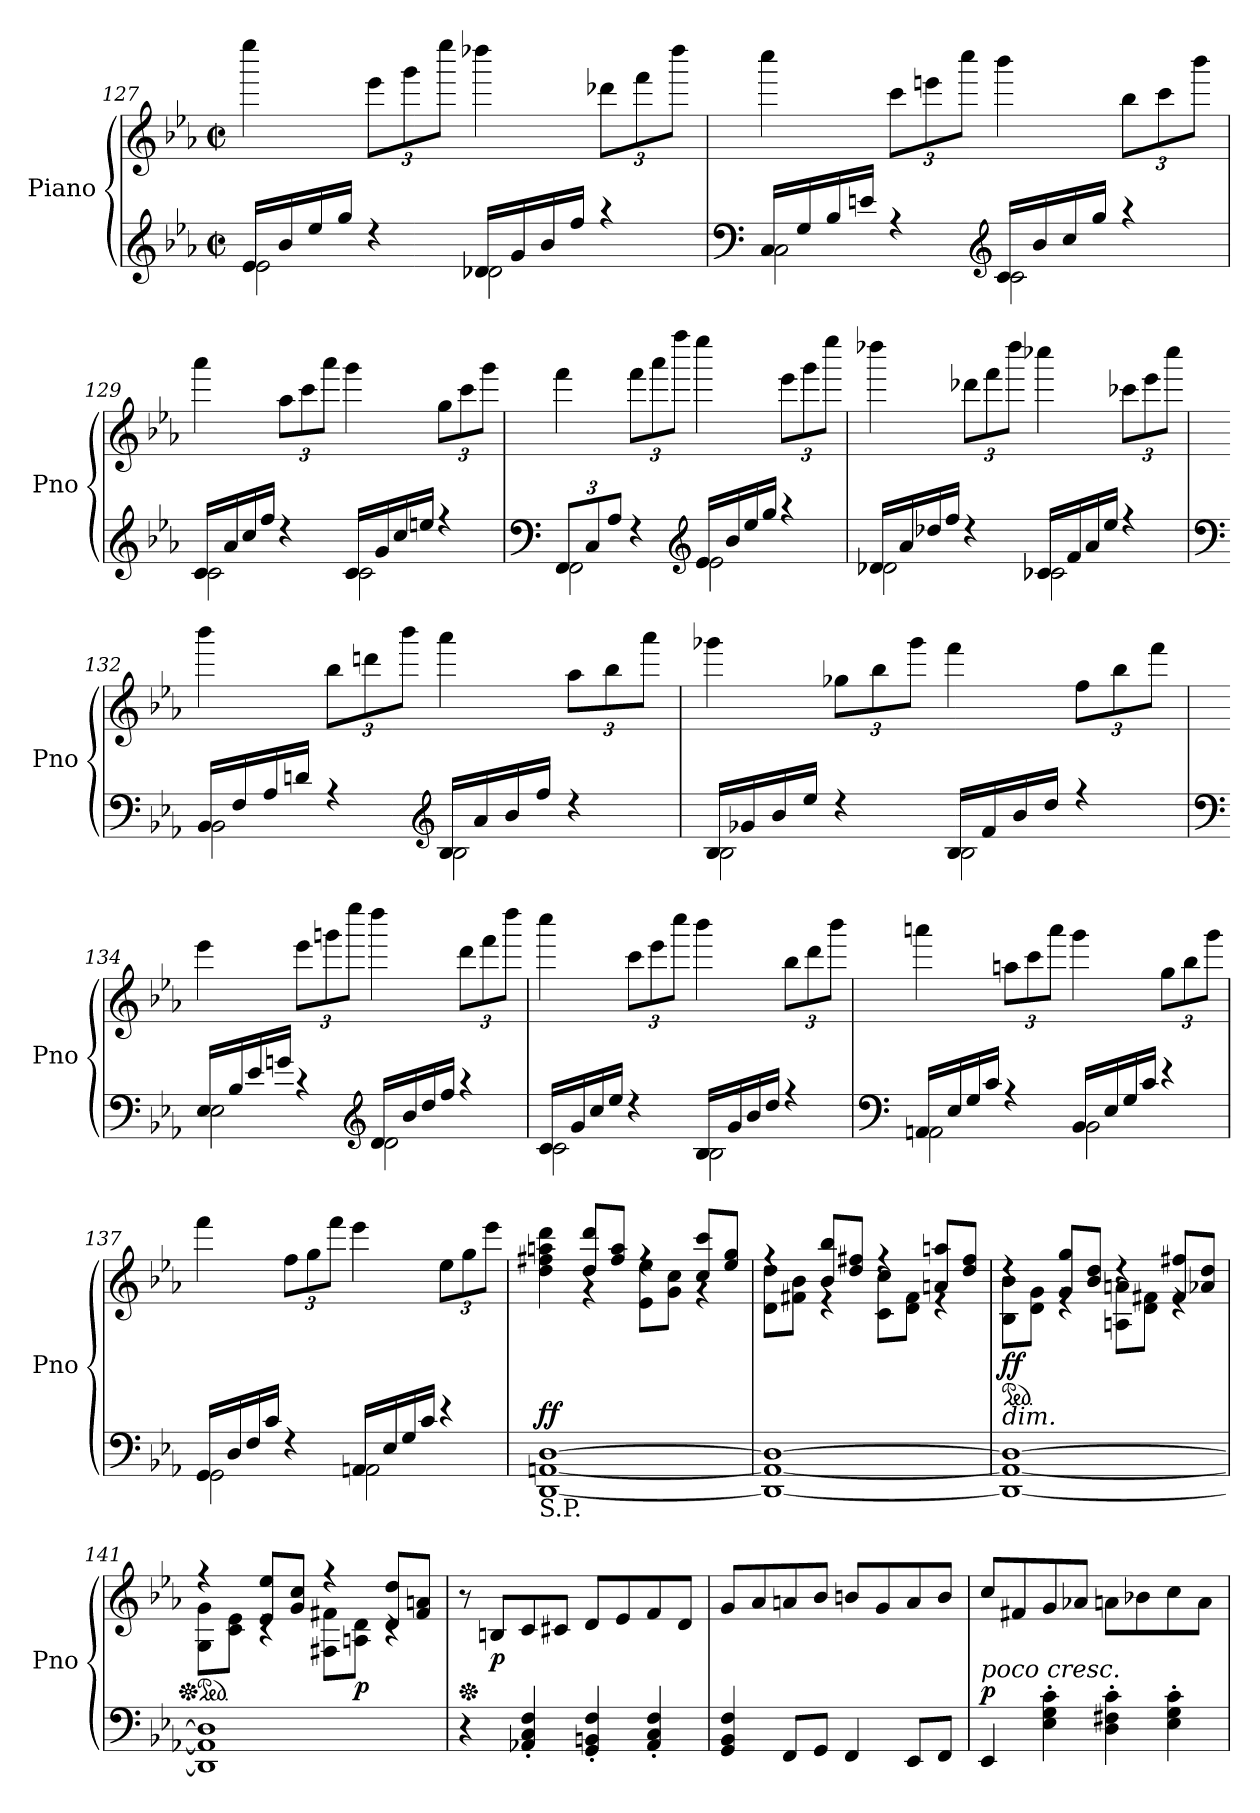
**kern	**kern	**dynam
*part1	*part1	*part1
*staff2	*staff1	*staff1/2
*I"Piano	*	*
*I'Pno	*	*
*clefG2	*clefG2	*
*k[b-e-a-]	*k[b-e-a-]	*
*M4/4	*M4/4	*
*met(c|)	*met(c|)	*
=127	=127	=127
*^	*	*
16e-/LL	2e-\	4eeee-\	.
16b-/	.	.	.
16ee-/	.	.	.
16gg/JJ	.	.	.
*	*	*Xbrackettup	*
4r	.	12eee-\L	.
.	.	12ggg\	.
.	.	12eeee-\J	.
16d-X/LL	2d-\	4dddd-X\	.
16g/	.	.	.
16b-/	.	.	.
16ff/JJ	.	.	.
4r	.	12ddd-X\L	.
.	.	12fff\	.
.	.	12dddd-\J	.
=128	=128	=128	=128
*clefF4	*	*	*
16C/LL	2C\	4cccc\	.
16G/	.	.	.
16B-/	.	.	.
16en/JJ	.	.	.
4r	.	12ccc\L	.
.	.	12eeen\	.
.	.	12cccc\J	.
*clefG2	*	*	*
16c/LL	2c\	4bbb-\	.
16b-/	.	.	.
16cc/	.	.	.
16gg/JJ	.	.	.
4r	.	12bb-\L	.
.	.	12ccc\	.
.	.	12bbb-\J	.
!!LO:LB:g=z
=129	=129	=129	=129
16c/LL	2c\	4aaa-\	.
16a-/	.	.	.
16cc/	.	.	.
16ff/JJ	.	.	.
4r	.	12aa-\L	.
.	.	12ccc\	.
.	.	12aaa-\J	.
16c/LL	2c\	4ggg\	.
16g/	.	.	.
16cc/	.	.	.
16een/JJ	.	.	.
4r	.	12gg\L	.
.	.	12ccc\	.
.	.	12ggg\J	.
=130	=130	=130	=130
*clefF4	*	*	*
*Xbrackettup	*	*	*
12FF/L	2FF\	4fff\	.
12C/	.	.	.
12A-/J	.	.	.
4r	.	12fff\L	.
.	.	12aaa-\	.
.	.	12ffff\J	.
*clefG2	*	*	*
16e-/LL	2e-\	4eeee-\	.
16b-/	.	.	.
16ee-/	.	.	.
16gg/JJ	.	.	.
4r	.	12eee-\L	.
.	.	12ggg\	.
.	.	12eeee-\J	.
!!LO:LB:g=z
=131	=131	=131	=131
16d-X/LL	2d-\	4dddd-X\	.
16a-/	.	.	.
16dd-X/	.	.	.
16ff/JJ	.	.	.
4r	.	12ddd-X\L	.
.	.	12fff\	.
.	.	12dddd-\J	.
16c-X/LL	2c-\	4cccc-X\	.
16f/	.	.	.
16a-/	.	.	.
16ee-/JJ	.	.	.
4r	.	12ccc-X\L	.
.	.	12eee-\	.
.	.	12cccc-\J	.
!!LO:PB:g=z
=132	=132	=132	=132
*clefF4	*	*	*
16BB-/LL	2BB-\	4bbb-\	.
16F/	.	.	.
16A-/	.	.	.
16dn/JJ	.	.	.
4r	.	12bb-\L	.
.	.	12dddn\	.
.	.	12bbb-\J	.
*clefG2	*	*	*
16B-/LL	2B-\	4aaa-\	.
16a-/	.	.	.
16b-/	.	.	.
16ff/JJ	.	.	.
4r	.	12aa-\L	.
.	.	12bb-\	.
.	.	12aaa-\J	.
=133	=133	=133	=133
16B-/LL	2B-\	4ggg-X\	.
16g-X/	.	.	.
16b-/	.	.	.
16ee-/JJ	.	.	.
4r	.	12gg-X\L	.
.	.	12bb-\	.
.	.	12ggg-\J	.
16B-/LL	2B-\	4fff\	.
16f/	.	.	.
16b-/	.	.	.
16dd/JJ	.	.	.
4r	.	12ff\L	.
.	.	12bb-\	.
.	.	12fff\J	.
=134	=134	=134	=134
*clefF4	*	*	*
16E-/LL	2E-\	4eee-\	.
16B-/	.	.	.
16e-/	.	.	.
16gn/JJ	.	.	.
4r	.	12eee-\L	.
.	.	12gggn\	.
.	.	12eeee-\J	.
*clefG2	*	*	*
16d/LL	2d\	4dddd\	.
16b-/	.	.	.
16dd/	.	.	.
16ff/JJ	.	.	.
4r	.	12ddd\L	.
.	.	12fff\	.
.	.	12dddd\J	.
!!LO:LB:g=z
=135	=135	=135	=135
16c/LL	2c\	4cccc\	.
16g/	.	.	.
16cc/	.	.	.
16ee-/JJ	.	.	.
4r	.	12ccc\L	.
.	.	12eee-\	.
.	.	12cccc\J	.
16B-/LL	2B-\	4bbb-\	.
16g/	.	.	.
16b-/	.	.	.
16dd/JJ	.	.	.
4r	.	12bb-\L	.
.	.	12ddd\	.
.	.	12bbb-\J	.
=136	=136	=136	=136
*clefF4	*	*	*
16AAn/LL	2AA\	4aaan\	.
16E-/	.	.	.
16G/	.	.	.
16c/JJ	.	.	.
4r	.	12aan\L	.
.	.	12ccc\	.
.	.	12aaa\J	.
16BB-/LL	2BB-\	4ggg\	.
16E-/	.	.	.
16G/	.	.	.
16c/JJ	.	.	.
4r	.	12gg\L	.
.	.	12bb-\	.
.	.	12ggg\J	.
!!LO:LB:g=z
=137	=137	=137	=137
16GG/LL	2GG\	4fff\	.
16D/	.	.	.
16F/	.	.	.
16c/JJ	.	.	.
4r	.	12ff\L	.
.	.	12gg\	.
.	.	12fff\J	.
16AAn/LL	2AA\	4eee-\	.
16E-/	.	.	.
16G/	.	.	.
16c/JJ	.	.	.
4r	.	12ee-\L	.
.	.	12gg\	.
.	.	12eee-\J	.
*v	*v	*	*
!!LO:LB:g=z
=138	=138	=138
*	*^	*
!LO:TX:b:t=S.P.	!	!	!
!	!	!	!LO:DY:a=2
[1DD [1AAn [1D	4dd\ 4ff#X\ 4aan\ 4ddd\	4rgyy	ff
.	8dd/ 8ddd/L	4rg	.
.	8ff#/ 8aa/J	.	.
.	4rff	8e-\ 8ee-\L	.
.	.	8g\ 8cc\J	.
.	8cc/ 8ccc/L	4rg	.
.	8ee-/ 8gg/J	.	.
=139	=139	=139	=139
1DD_ 1AA_ 1D_	4rff	8d\ 8dd\L	.
.	.	8f#X\ 8b-\J	.
.	8b-/ 8bb-/L	4re	.
.	8dd/ 8ff#X/J	.	.
.	4rff	8c\ 8cc\L	.
.	.	8d\ 8f#\J	.
.	8an/ 8aan/L	4re	.
.	8dd/ 8ff#/J	.	.
=140	=140	=140	=140
*	*ped	*	*
!LO:TX:a:i:t=dim.	!	!	!
!	!	!	!LO:DY:b
1DD_ 1AA_ 1D_	4rdd	8B-\ 8b-\L	ff
.	.	8d\ 8g\J	.
.	8g/ 8gg/L	4re	.
.	8b-/ 8dd/J	.	.
.	4rdd	8An\ 8an\L	.
.	.	8d\ 8f#X\J	.
.	8f#/ 8ff#X/L	4re	.
.	8a-X/ 8dd/J	.	.
=141	=141	=141	=141
*	*Xped	*	*
*	*ped	*	*
1DD] 1AA] 1D]	4r	8G\ 8g\L	.
.	.	8c\ 8e-\J	.
.	8e-/ 8ee-/L	4rc	.
.	8g/ 8cc/J	.	.
.	4r	8F#X\ 8f#X\L	.
!	!	!	!LO:DY:b
.	.	8An\ 8d\J	p
.	8d/ 8dd/L	4rc	.
.	8f#/ 8an/J	.	.
*	*v	*v	*
!!LO:LB:g=z
=142	=142	=142
*	*Xped	*
4r	8r	.
!	!	!LO:DY:b
.	8Bn/L	p
4AA-X/' 4C/' 4F/'	8c/	.
.	8c#X/J	.
4GG/' 4BBn/' 4F/'	8d/L	.
.	8e-/	.
4AA-/' 4C/' 4F/'	8f/	.
.	8d/J	.
=143	=143	=143
4GG/ 4BB-/ 4F/	8g/L	.
.	8a-/	.
8FF/L	8an/	.
8GG/J	8b-/J	.
4FF/	8bn/L	.
.	8g/	.
8EE-/L	8a/	.
8FF/J	8b/J	.
=144	=144	=144
!LO:TX:a:i:t=poco cresc.	!	!
!	!	!LO:DY:a=2
4EE-/	8cc/L	p
.	8f#X/	.
4E-\' 4G\' 4c\'	8g/	.
.	8a-X/J	.
4D\' 4F#X\' 4c\'	8an\L	.
.	8b-X\	.
4E-\' 4G\' 4c\'	8cc\	.
.	8a\J	.
=	=	=
*-	*-	*-
